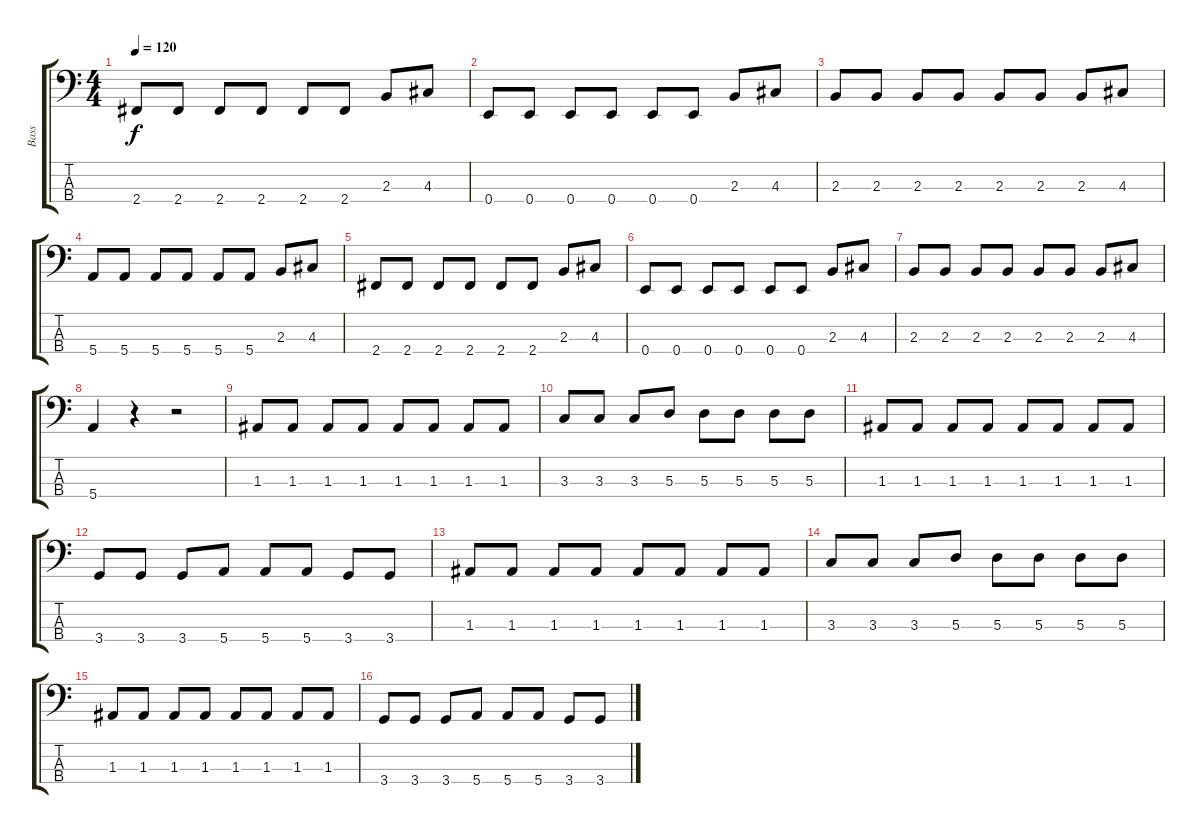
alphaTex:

\track ("Bass" "Bass") {instrument slapbass1}
\staff {score tabs}
\tuning (G2 D2 A1 E1) {hide}
\ts (4 4)
\tempo 120
\clef f4
\ks c
2.4.8{dy f} 2.4.8 2.4.8 2.4.8 2.4.8 2.4.8 2.3.8 4.3.8 |
0.4.8 0.4.8 0.4.8 0.4.8 0.4.8 0.4.8 2.3.8 4.3.8 |
2.3.8 2.3.8 2.3.8 2.3.8 2.3.8 2.3.8 2.3.8 4.3.8 |
5.4.8 5.4.8 5.4.8 5.4.8 5.4.8 5.4.8 2.3.8 4.3.8 |
2.4.8 2.4.8 2.4.8 2.4.8 2.4.8 2.4.8 2.3.8 4.3.8 |
0.4.8 0.4.8 0.4.8 0.4.8 0.4.8 0.4.8 2.3.8 4.3.8 |
2.3.8 2.3.8 2.3.8 2.3.8 2.3.8 2.3.8 2.3.8 4.3.8 |
5.4.4 r.4 r.2 |
1.3.8 1.3.8 1.3.8 1.3.8 1.3.8 1.3.8 1.3.8 1.3.8 |
3.3.8 3.3.8 3.3.8 5.3.8 5.3.8 5.3.8 5.3.8 5.3.8 |
1.3.8 1.3.8 1.3.8 1.3.8 1.3.8 1.3.8 1.3.8 1.3.8 |
3.4.8 3.4.8 3.4.8 5.4.8 5.4.8 5.4.8 3.4.8 3.4.8 |
1.3.8 1.3.8 1.3.8 1.3.8 1.3.8 1.3.8 1.3.8 1.3.8 |
3.3.8 3.3.8 3.3.8 5.3.8 5.3.8 5.3.8 5.3.8 5.3.8 |
1.3.8 1.3.8 1.3.8 1.3.8 1.3.8 1.3.8 1.3.8 1.3.8 |
3.4.8 3.4.8 3.4.8 5.4.8 5.4.8 5.4.8 3.4.8 3.4.8
